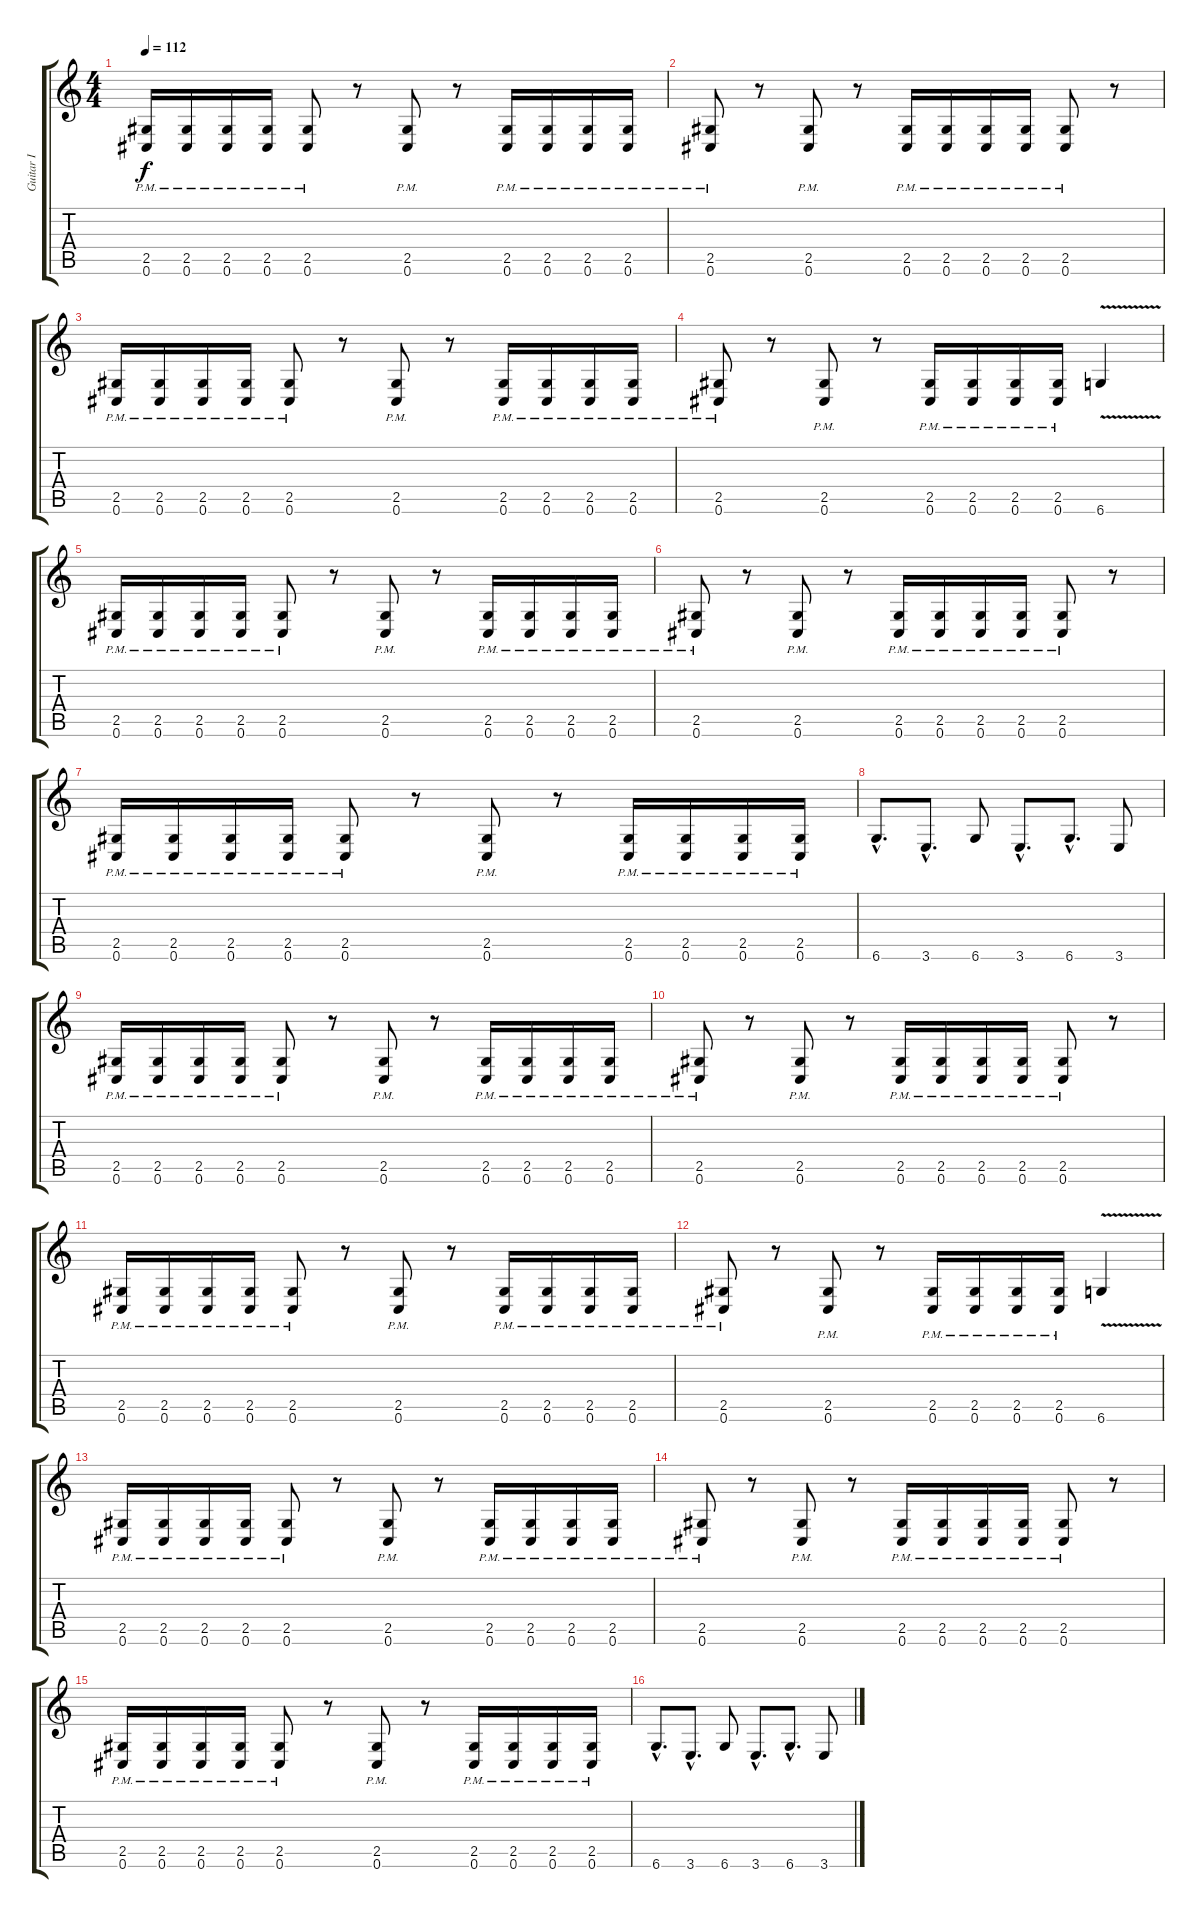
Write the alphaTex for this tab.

\track ("Guitar I" "Guitar I") {instrument distortionguitar}
\staff {score tabs}
\tuning (Db4 Ab3 E3 B2 Gb2 Db2) {hide}
\ts (4 4)
\tempo 112
\clef g2
\ks c
(2.5{pm} 0.6{pm}).16{dy f} (2.5{pm} 0.6{pm}).16 (2.5{pm} 0.6{pm}).16 (2.5{pm} 0.6{pm}).16 (2.5{pm} 0.6{pm}).8 r.8 (2.5{pm} 0.6{pm}).8 r.8 (2.5{pm} 0.6{pm}).16 (2.5{pm} 0.6{pm}).16 (2.5{pm} 0.6{pm}).16 (2.5{pm} 0.6{pm}).16 |
(2.5{pm} 0.6{pm}).8 r.8 (2.5{pm} 0.6{pm}).8 r.8 (2.5{pm} 0.6{pm}).16 (2.5{pm} 0.6{pm}).16 (2.5{pm} 0.6{pm}).16 (2.5{pm} 0.6{pm}).16 (2.5{pm} 0.6{pm}).8 r.8 |
(2.5{pm} 0.6{pm}).16 (2.5{pm} 0.6{pm}).16 (2.5{pm} 0.6{pm}).16 (2.5{pm} 0.6{pm}).16 (2.5{pm} 0.6{pm}).8 r.8 (2.5{pm} 0.6{pm}).8 r.8 (2.5{pm} 0.6{pm}).16 (2.5{pm} 0.6{pm}).16 (2.5{pm} 0.6{pm}).16 (2.5{pm} 0.6{pm}).16 |
(2.5{pm} 0.6{pm}).8 r.8 (2.5{pm} 0.6{pm}).8 r.8 (2.5{pm} 0.6{pm}).16 (2.5{pm} 0.6{pm}).16 (2.5{pm} 0.6{pm}).16 (2.5{pm} 0.6{pm}).16 6.6{v}.4 |
(2.5{pm} 0.6{pm}).16 (2.5{pm} 0.6{pm}).16 (2.5{pm} 0.6{pm}).16 (2.5{pm} 0.6{pm}).16 (2.5{pm} 0.6{pm}).8 r.8 (2.5{pm} 0.6{pm}).8 r.8 (2.5{pm} 0.6{pm}).16 (2.5{pm} 0.6{pm}).16 (2.5{pm} 0.6{pm}).16 (2.5{pm} 0.6{pm}).16 |
(2.5{pm} 0.6{pm}).8 r.8 (2.5{pm} 0.6{pm}).8 r.8 (2.5{pm} 0.6{pm}).16 (2.5{pm} 0.6{pm}).16 (2.5{pm} 0.6{pm}).16 (2.5{pm} 0.6{pm}).16 (2.5{pm} 0.6{pm}).8 r.8 |
(2.5{pm} 0.6{pm}).16 (2.5{pm} 0.6{pm}).16 (2.5{pm} 0.6{pm}).16 (2.5{pm} 0.6{pm}).16 (2.5{pm} 0.6{pm}).8 r.8 (2.5{pm} 0.6{pm}).8 r.8 (2.5{pm} 0.6{pm}).16 (2.5{pm} 0.6{pm}).16 (2.5{pm} 0.6{pm}).16 (2.5{pm} 0.6{pm}).16 |
6.6{hac}.8{d} 3.6{hac}.8{d} 6.6.8 3.6{hac}.8{d} 6.6{hac}.8{d} 3.6.8 |
(2.5{pm} 0.6{pm}).16 (2.5{pm} 0.6{pm}).16 (2.5{pm} 0.6{pm}).16 (2.5{pm} 0.6{pm}).16 (2.5{pm} 0.6{pm}).8 r.8 (2.5{pm} 0.6{pm}).8 r.8 (2.5{pm} 0.6{pm}).16 (2.5{pm} 0.6{pm}).16 (2.5{pm} 0.6{pm}).16 (2.5{pm} 0.6{pm}).16 |
(2.5{pm} 0.6{pm}).8 r.8 (2.5{pm} 0.6{pm}).8 r.8 (2.5{pm} 0.6{pm}).16 (2.5{pm} 0.6{pm}).16 (2.5{pm} 0.6{pm}).16 (2.5{pm} 0.6{pm}).16 (2.5{pm} 0.6{pm}).8 r.8 |
(2.5{pm} 0.6{pm}).16 (2.5{pm} 0.6{pm}).16 (2.5{pm} 0.6{pm}).16 (2.5{pm} 0.6{pm}).16 (2.5{pm} 0.6{pm}).8 r.8 (2.5{pm} 0.6{pm}).8 r.8 (2.5{pm} 0.6{pm}).16 (2.5{pm} 0.6{pm}).16 (2.5{pm} 0.6{pm}).16 (2.5{pm} 0.6{pm}).16 |
(2.5{pm} 0.6{pm}).8 r.8 (2.5{pm} 0.6{pm}).8 r.8 (2.5{pm} 0.6{pm}).16 (2.5{pm} 0.6{pm}).16 (2.5{pm} 0.6{pm}).16 (2.5{pm} 0.6{pm}).16 6.6{v}.4 |
(2.5{pm} 0.6{pm}).16 (2.5{pm} 0.6{pm}).16 (2.5{pm} 0.6{pm}).16 (2.5{pm} 0.6{pm}).16 (2.5{pm} 0.6{pm}).8 r.8 (2.5{pm} 0.6{pm}).8 r.8 (2.5{pm} 0.6{pm}).16 (2.5{pm} 0.6{pm}).16 (2.5{pm} 0.6{pm}).16 (2.5{pm} 0.6{pm}).16 |
(2.5{pm} 0.6{pm}).8 r.8 (2.5{pm} 0.6{pm}).8 r.8 (2.5{pm} 0.6{pm}).16 (2.5{pm} 0.6{pm}).16 (2.5{pm} 0.6{pm}).16 (2.5{pm} 0.6{pm}).16 (2.5{pm} 0.6{pm}).8 r.8 |
(2.5{pm} 0.6{pm}).16 (2.5{pm} 0.6{pm}).16 (2.5{pm} 0.6{pm}).16 (2.5{pm} 0.6{pm}).16 (2.5{pm} 0.6{pm}).8 r.8 (2.5{pm} 0.6{pm}).8 r.8 (2.5{pm} 0.6{pm}).16 (2.5{pm} 0.6{pm}).16 (2.5{pm} 0.6{pm}).16 (2.5{pm} 0.6{pm}).16 |
6.6{hac}.8{d} 3.6{hac}.8{d} 6.6.8 3.6{hac}.8{d} 6.6{hac}.8{d} 3.6.8
